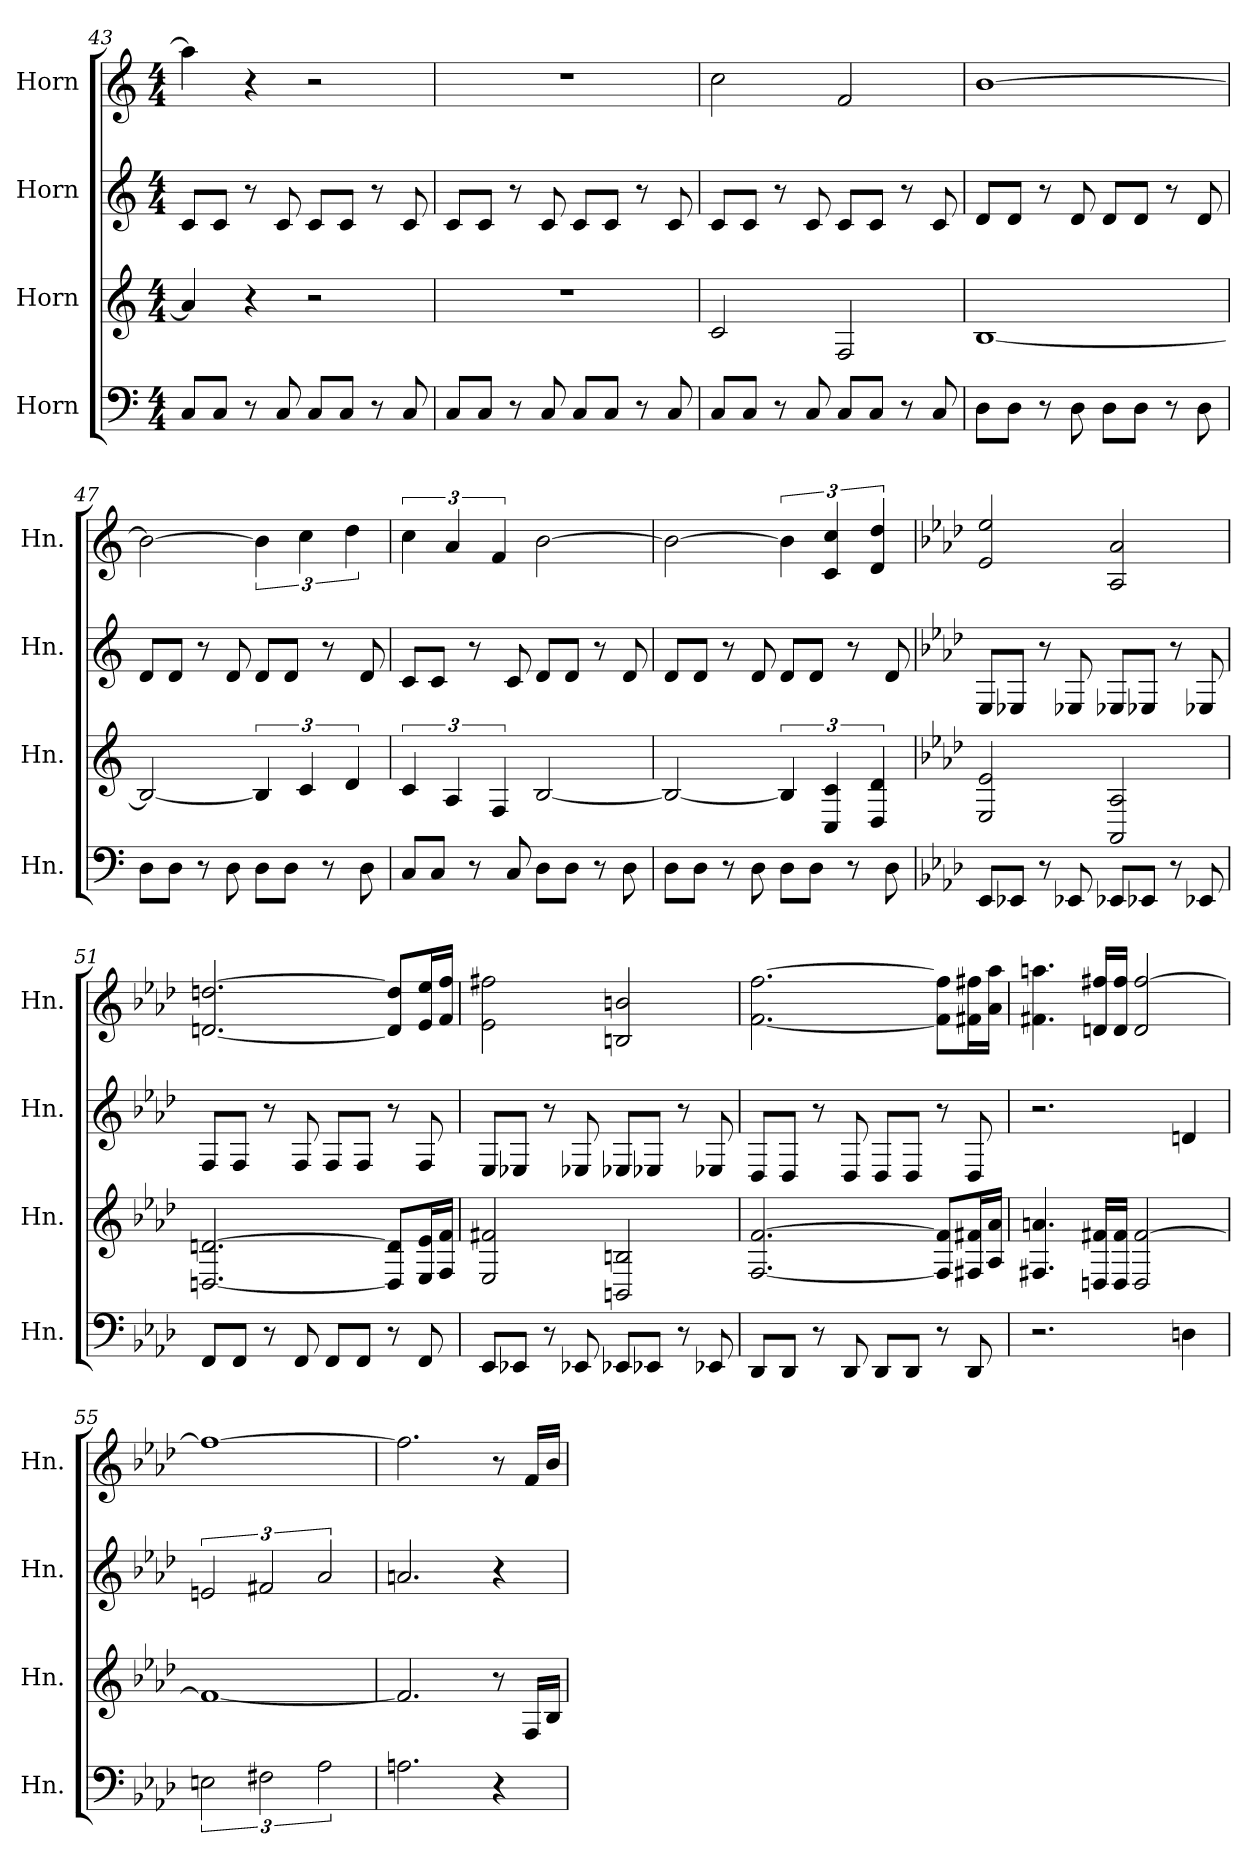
**kern	**kern	**kern	**kern
*part4	*part3	*part2	*part1
*staff4	*staff3	*staff2	*staff1
*I"Horn	*I"Horn	*I"Horn	*I"Horn
*I'Hn.	*I'Hn.	*I'Hn.	*I'Hn.
!!LO:LB:g=z
*clefF4	*clefG2	*clefG2	*clefG2
*ITrd4c7	*ITrd4c7	*ITrd4c7	*ITrd4c7
*k[b-]	*k[b-]	*k[b-]	*k[b-]
*F:	*F:	*F:	*F:
*M4/4	*M4/4	*M4/4	*M4/4
=43	=43	=43	=43
8FF/L	4d/]	8F/L	4dd\]
8FF/J	.	8F/J	.
8r	4r	8r	4r
8FF/	.	8F/	.
8FF/L	2r	8F/L	2r
8FF/J	.	8F/J	.
8r	.	8r	.
8FF/	.	8F/	.
=44	=44	=44	=44
8FF/L	1r	8F/L	1r
8FF/J	.	8F/J	.
8r	.	8r	.
8FF/	.	8F/	.
8FF/L	.	8F/L	.
8FF/J	.	8F/J	.
8r	.	8r	.
8FF/	.	8F/	.
=45	=45	=45	=45
8FF/L	2F/	8F/L	2f\
8FF/J	.	8F/J	.
8r	.	8r	.
8FF/	.	8F/	.
8FF/L	2BB-/	8F/L	2B-/
8FF/J	.	8F/J	.
8r	.	8r	.
8FF/	.	8F/	.
=46	=46	=46	=46
8GG\L	[1E	8G/L	[1e
8GG\J	.	8G/J	.
8r	.	8r	.
8GG\	.	8G/	.
8GG\L	.	8G/L	.
8GG\J	.	8G/J	.
8r	.	8r	.
8GG\	.	8G/	.
!!LO:PB:g=z
=47	=47	=47	=47
8GG\L	2E/_	8G/L	2e\_
8GG\J	.	8G/J	.
8r	.	8r	.
8GG\	.	8G/	.
8GG\L	6E/]	8G/L	6e\]
8GG\J	.	8G/J	.
.	6F/	.	6f\
8r	.	8r	.
.	6G/	.	6g\
8GG\	.	8G/	.
=48	=48	=48	=48
8FF/L	6F/	8F/L	6f\
8FF/J	.	8F/J	.
.	6D/	.	6d/
8r	.	8r	.
.	6BB-/	.	6B-/
8FF/	.	8F/	.
8GG\L	[2E/	8G/L	[2e\
8GG\J	.	8G/J	.
8r	.	8r	.
8GG\	.	8G/	.
=49	=49	=49	=49
8GG\L	2E/_	8G/L	2e\_
8GG\J	.	8G/J	.
8r	.	8r	.
8GG\	.	8G/	.
8GG\L	6E/]	8G/L	6e\]
8GG\J	.	8G/J	.
.	6FF/ 6F/	.	6F/ 6f/
8r	.	8r	.
.	6GG/ 6G/	.	6G/ 6g/
8GG\	.	8G/	.
=50	=50	=50	=50
*k[b-e-a-d-g-]	*k[b-e-a-d-g-]	*k[b-e-a-d-g-]	*k[b-e-a-d-g-]
*D-:	*D-:	*D-:	*D-:
8AAA-/L	2AA-/ 2A-/	8AA-/L	2A-/ 2a-/
8AAA-X/J	.	8AA-X/J	.
8r	.	8r	.
8AAA-X/	.	8AA-X/	.
8AAA-X/L	2DD-/ 2D-/	8AA-X/L	2D-/ 2d-/
8AAA-X/J	.	8AA-X/J	.
8r	.	8r	.
8AAA-X/	.	8AA-X/	.
!!LO:LB:g=z
=51	=51	=51	=51
8BBB-/L	[2.GGn/ [2.Gn/	8BB-/L	[2.Gn/ [2.gn/
8BBB-/J	.	8BB-/J	.
8r	.	8r	.
8BBB-/	.	8BB-/	.
8BBB-/L	.	8BB-/L	.
8BBB-/J	.	8BB-/J	.
8r	8GG/] 8G/]L	8r	8G/] 8g/]L
8BBB-/	16AA-/ 16A-/L	8BB-/	16A-/ 16a-/L
.	16BB-/ 16B-/JJ	.	16B-/ 16b-/JJ
=52	=52	=52	=52
8AAA-/L	2AA-/ 2Bn/	8AA-/L	2A-\ 2bn\
8AAA-X/J	.	8AA-X/J	.
8r	.	8r	.
8AAA-X/	.	8AA-X/	.
8AAA-X/L	2EEn/ 2En/	8AA-X/L	2En/ 2en/
8AAA-X/J	.	8AA-X/J	.
8r	.	8r	.
8AAA-X/	.	8AA-X/	.
=53	=53	=53	=53
8GGG-/L	[2.BB-/ [2.B-/	8GG-/L	[2.B-\ [2.b-\
8GGG-/J	.	8GG-/J	.
8r	.	8r	.
8GGG-/	.	8GG-/	.
8GGG-/L	.	8GG-/L	.
8GGG-/J	.	8GG-/J	.
8r	8BB-/] 8B-/]L	8r	8B-\] 8b-\]L
8GGG-/	16BBn/ 16Bn/L	8GG-/	16Bn\ 16bn\L
.	16D-/ 16d-/JJ	.	16d-\ 16dd-\JJ
=54	=54	=54	=54
2.r	4.BBn/ 4.dn/	2.r	4.Bn\ 4.ddn\
.	16GGn/ 16Bn/LL	.	16Gn/ 16bn/LL
.	16GG/ 16B/JJ	.	16G/ 16b/JJ
.	2GG/ [2B/	.	2G/ [2b/
4GGn\	.	4Gn/	.
!!LO:LB:g=z
=55	=55	=55	=55
3AAn\	1B_	3An/	1b_
3BBn\	.	3Bn/	.
3D-\	.	3d-/	.
=56	=56	=56	=56
2.Dn\	2.B/]	2.dn/	2.b\]
4r	8r	4r	8r
.	16BB-/LL	.	16B-/LL
.	16E-/JJ	.	16e-/JJ
=	=	=	=
*-	*-	*-	*-
